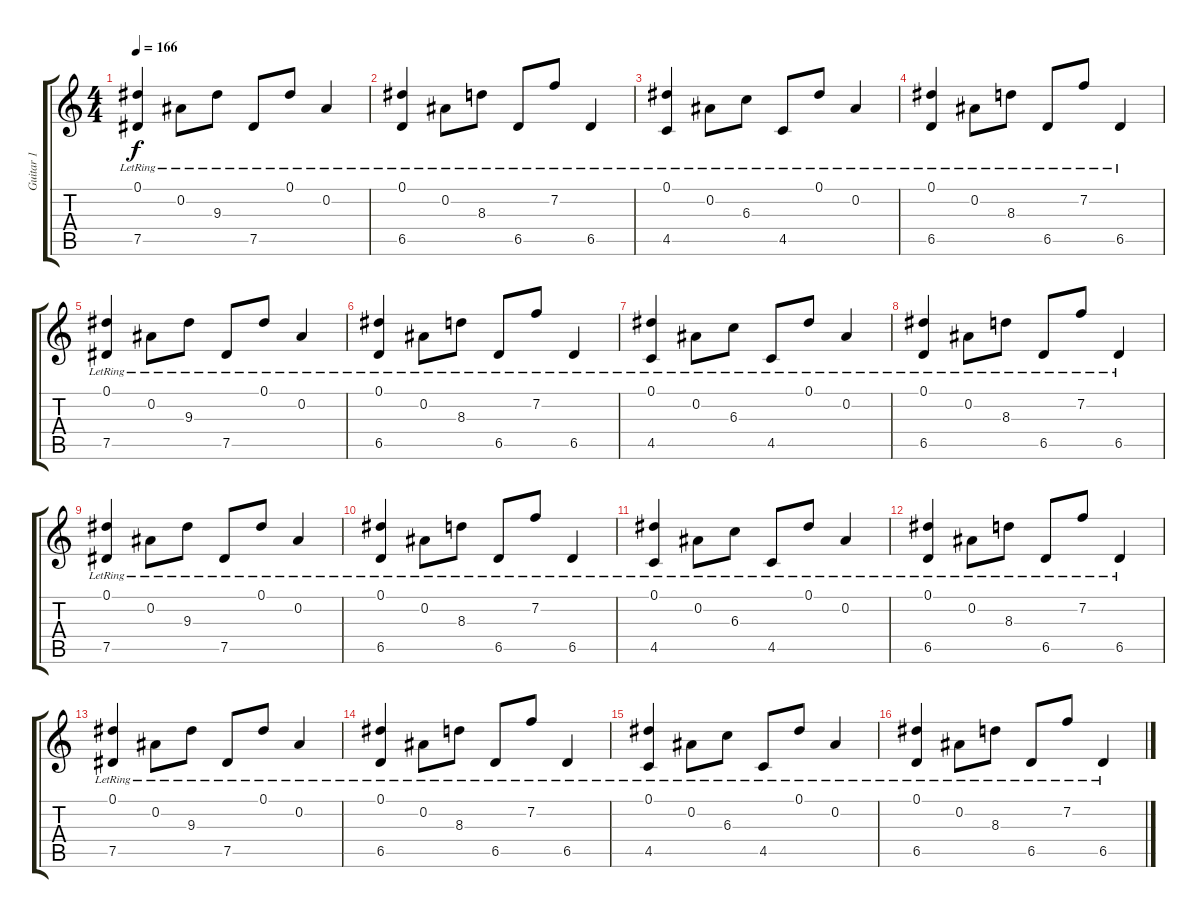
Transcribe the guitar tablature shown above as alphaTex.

\track ("Guitar 1" "Guitar 1") {instrument acousticguitarsteel}
\staff {score tabs}
\tuning (Eb4 Bb3 Gb3 Db3 Ab2 Eb2) {hide}
\ts (4 4)
\tempo 166
\clef g2
\ks c
(0.1{lr} 7.5{lr}).4{dy f instrument acousticguitarsteel} 0.2{lr}.8 9.3{lr}.8 7.5{lr}.8 0.1{lr}.8 0.2{lr}.4 |
(0.1{lr} 6.5{lr}).4 0.2{lr}.8 8.3{lr}.8 6.5{lr}.8 7.2{lr}.8 6.5{lr}.4 |
(0.1{lr} 4.5{lr}).4 0.2{lr}.8 6.3{lr}.8 4.5{lr}.8 0.1{lr}.8 0.2{lr}.4 |
(0.1{lr} 6.5{lr}).4 0.2{lr}.8 8.3{lr}.8 6.5{lr}.8 7.2{lr}.8 6.5{lr}.4 |
(0.1{lr} 7.5{lr}).4 0.2{lr}.8 9.3{lr}.8 7.5{lr}.8 0.1{lr}.8 0.2{lr}.4 |
(0.1{lr} 6.5{lr}).4 0.2{lr}.8 8.3{lr}.8 6.5{lr}.8 7.2{lr}.8 6.5{lr}.4 |
(0.1{lr} 4.5{lr}).4 0.2{lr}.8 6.3{lr}.8 4.5{lr}.8 0.1{lr}.8 0.2{lr}.4 |
(0.1{lr} 6.5{lr}).4 0.2{lr}.8 8.3{lr}.8 6.5{lr}.8 7.2{lr}.8 6.5{lr}.4 |
(0.1{lr} 7.5{lr}).4 0.2{lr}.8 9.3{lr}.8 7.5{lr}.8 0.1{lr}.8 0.2{lr}.4 |
(0.1{lr} 6.5{lr}).4 0.2{lr}.8 8.3{lr}.8 6.5{lr}.8 7.2{lr}.8 6.5{lr}.4 |
(0.1{lr} 4.5{lr}).4 0.2{lr}.8 6.3{lr}.8 4.5{lr}.8 0.1{lr}.8 0.2{lr}.4 |
(0.1{lr} 6.5{lr}).4 0.2{lr}.8 8.3{lr}.8 6.5{lr}.8 7.2{lr}.8 6.5{lr}.4 |
(0.1{lr} 7.5{lr}).4 0.2{lr}.8 9.3{lr}.8 7.5{lr}.8 0.1{lr}.8 0.2{lr}.4 |
(0.1{lr} 6.5{lr}).4 0.2{lr}.8 8.3{lr}.8 6.5{lr}.8 7.2{lr}.8 6.5{lr}.4 |
(0.1{lr} 4.5{lr}).4 0.2{lr}.8 6.3{lr}.8 4.5{lr}.8 0.1{lr}.8 0.2{lr}.4 |
(0.1{lr} 6.5{lr}).4 0.2{lr}.8 8.3{lr}.8 6.5{lr}.8 7.2{lr}.8 6.5{lr}.4
